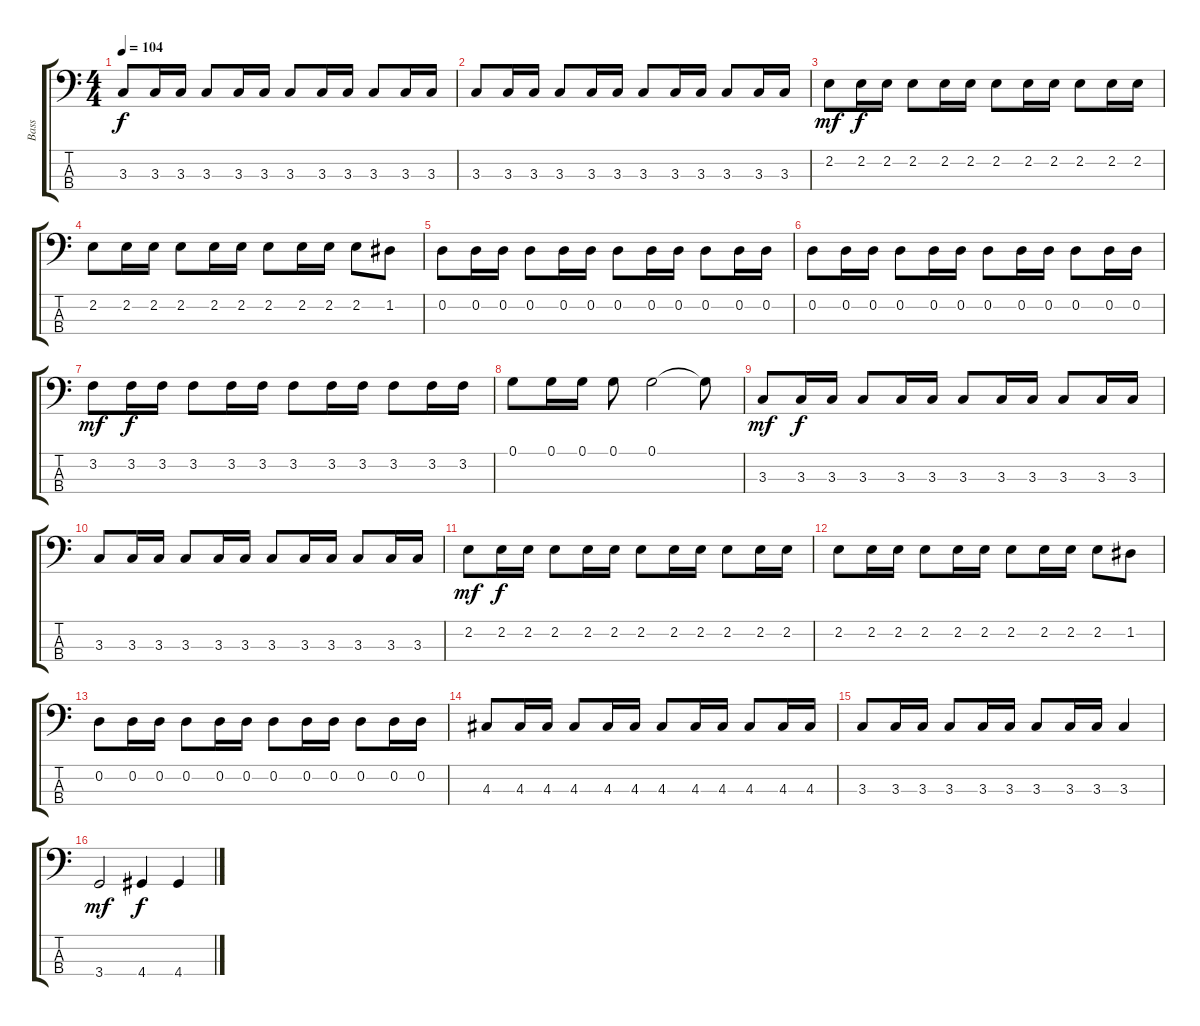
\track ("Bass" "Bass") {instrument electricbassfinger}
\staff {score tabs}
\tuning (G2 D2 A1 E1) {hide}
\ts (4 4)
\tempo 104
\clef f4
\ks c
3.3.8{dy f} 3.3.16 3.3.16 3.3.8 3.3.16 3.3.16 3.3.8 3.3.16 3.3.16 3.3.8 3.3.16 3.3.16 |
3.3.8 3.3.16 3.3.16 3.3.8 3.3.16 3.3.16 3.3.8 3.3.16 3.3.16 3.3.8 3.3.16 3.3.16 |
2.2.8{dy mf} 2.2.16{dy f} 2.2.16 2.2.8 2.2.16 2.2.16 2.2.8 2.2.16 2.2.16 2.2.8 2.2.16 2.2.16 |
2.2.8 2.2.16 2.2.16 2.2.8 2.2.16 2.2.16 2.2.8 2.2.16 2.2.16 2.2.8 1.2.8 |
0.2.8 0.2.16 0.2.16 0.2.8 0.2.16 0.2.16 0.2.8 0.2.16 0.2.16 0.2.8 0.2.16 0.2.16 |
0.2.8 0.2.16 0.2.16 0.2.8 0.2.16 0.2.16 0.2.8 0.2.16 0.2.16 0.2.8 0.2.16 0.2.16 |
3.2.8{dy mf} 3.2.16{dy f} 3.2.16 3.2.8 3.2.16 3.2.16 3.2.8 3.2.16 3.2.16 3.2.8 3.2.16 3.2.16 |
0.1.8 0.1.16 0.1.16 0.1.8 0.1.2 0.1{t}.8 |
3.3.8{dy mf} 3.3.16{dy f} 3.3.16 3.3.8 3.3.16 3.3.16 3.3.8 3.3.16 3.3.16 3.3.8 3.3.16 3.3.16 |
3.3.8 3.3.16 3.3.16 3.3.8 3.3.16 3.3.16 3.3.8 3.3.16 3.3.16 3.3.8 3.3.16 3.3.16 |
2.2.8{dy mf} 2.2.16{dy f} 2.2.16 2.2.8 2.2.16 2.2.16 2.2.8 2.2.16 2.2.16 2.2.8 2.2.16 2.2.16 |
2.2.8 2.2.16 2.2.16 2.2.8 2.2.16 2.2.16 2.2.8 2.2.16 2.2.16 2.2.8 1.2.8 |
0.2.8 0.2.16 0.2.16 0.2.8 0.2.16 0.2.16 0.2.8 0.2.16 0.2.16 0.2.8 0.2.16 0.2.16 |
4.3.8 4.3.16 4.3.16 4.3.8 4.3.16 4.3.16 4.3.8 4.3.16 4.3.16 4.3.8 4.3.16 4.3.16 |
3.3.8 3.3.16 3.3.16 3.3.8 3.3.16 3.3.16 3.3.8 3.3.16 3.3.16 3.3.4 |
3.4.2{dy mf} 4.4.4{dy f} 4.4.4
